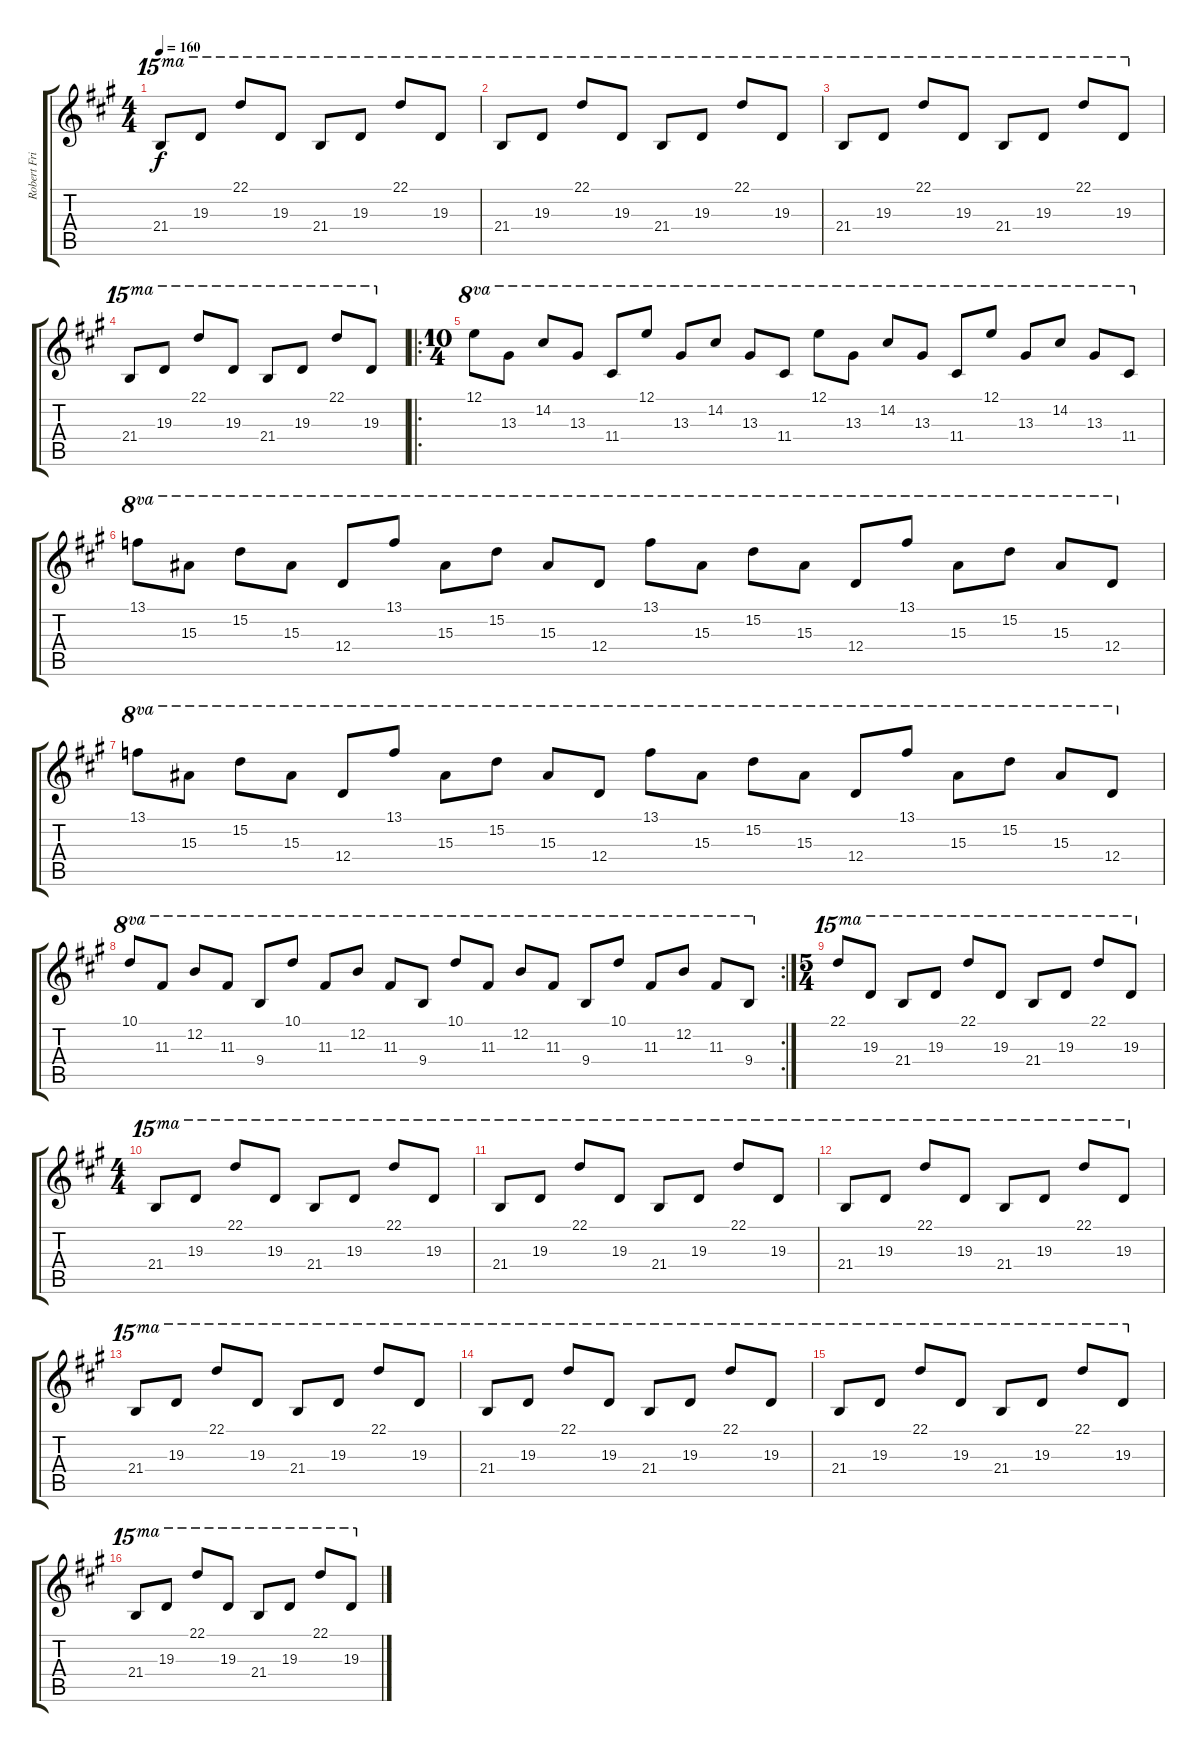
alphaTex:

\track ("Robert Fripp" "Robert Fri") {instrument electricguitarclean}
\staff {score tabs}
\tuning (E4 B3 G3 D3 A2 E2) {hide}
\ts (4 4)
\tempo 160
\clef g2
\ks a
21.4.8{ot 15ma dy f} 19.3.8{ot 15ma} 22.1.8{ot 15ma} 19.3.8{ot 15ma} 21.4.8{ot 15ma} 19.3.8{ot 15ma} 22.1.8{ot 15ma} 19.3.8{ot 15ma} |
21.4.8{ot 15ma} 19.3.8{ot 15ma} 22.1.8{ot 15ma} 19.3.8{ot 15ma} 21.4.8{ot 15ma} 19.3.8{ot 15ma} 22.1.8{ot 15ma} 19.3.8{ot 15ma} |
21.4.8{ot 15ma} 19.3.8{ot 15ma} 22.1.8{ot 15ma} 19.3.8{ot 15ma} 21.4.8{ot 15ma} 19.3.8{ot 15ma} 22.1.8{ot 15ma} 19.3.8{ot 15ma} |
21.4.8{ot 15ma} 19.3.8{ot 15ma} 22.1.8{ot 15ma} 19.3.8{ot 15ma} 21.4.8{ot 15ma} 19.3.8{ot 15ma} 22.1.8{ot 15ma} 19.3.8{ot 15ma} |
\ro
\ts (10 4)
12.1.8{ot 8va} 13.3.8{ot 8va} 14.2.8{ot 8va} 13.3.8{ot 8va} 11.4.8{ot 8va} 12.1.8{ot 8va} 13.3.8{ot 8va} 14.2.8{ot 8va} 13.3.8{ot 8va} 11.4.8{ot 8va} 12.1.8{ot 8va} 13.3.8{ot 8va} 14.2.8{ot 8va} 13.3.8{ot 8va} 11.4.8{ot 8va} 12.1.8{ot 8va} 13.3.8{ot 8va} 14.2.8{ot 8va} 13.3.8{ot 8va} 11.4.8{ot 8va} |
13.1.8{ot 8va} 15.3.8{ot 8va} 15.2.8{ot 8va} 15.3.8{ot 8va} 12.4.8{ot 8va} 13.1.8{ot 8va} 15.3.8{ot 8va} 15.2.8{ot 8va} 15.3.8{ot 8va} 12.4.8{ot 8va} 13.1.8{ot 8va} 15.3.8{ot 8va} 15.2.8{ot 8va} 15.3.8{ot 8va} 12.4.8{ot 8va} 13.1.8{ot 8va} 15.3.8{ot 8va} 15.2.8{ot 8va} 15.3.8{ot 8va} 12.4.8{ot 8va} |
13.1.8{ot 8va} 15.3.8{ot 8va} 15.2.8{ot 8va} 15.3.8{ot 8va} 12.4.8{ot 8va} 13.1.8{ot 8va} 15.3.8{ot 8va} 15.2.8{ot 8va} 15.3.8{ot 8va} 12.4.8{ot 8va} 13.1.8{ot 8va} 15.3.8{ot 8va} 15.2.8{ot 8va} 15.3.8{ot 8va} 12.4.8{ot 8va} 13.1.8{ot 8va} 15.3.8{ot 8va} 15.2.8{ot 8va} 15.3.8{ot 8va} 12.4.8{ot 8va} |
\rc 2
10.1.8{ot 8va} 11.3.8{ot 8va} 12.2.8{ot 8va} 11.3.8{ot 8va} 9.4.8{ot 8va} 10.1.8{ot 8va} 11.3.8{ot 8va} 12.2.8{ot 8va} 11.3.8{ot 8va} 9.4.8{ot 8va} 10.1.8{ot 8va} 11.3.8{ot 8va} 12.2.8{ot 8va} 11.3.8{ot 8va} 9.4.8{ot 8va} 10.1.8{ot 8va} 11.3.8{ot 8va} 12.2.8{ot 8va} 11.3.8{ot 8va} 9.4.8{ot 8va} |
\ts (5 4)
22.1.8{ot 15ma} 19.3.8{ot 15ma} 21.4.8{ot 15ma} 19.3.8{ot 15ma} 22.1.8{ot 15ma} 19.3.8{ot 15ma} 21.4.8{ot 15ma} 19.3.8{ot 15ma} 22.1.8{ot 15ma} 19.3.8{ot 15ma} |
\ts (4 4)
21.4.8{ot 15ma} 19.3.8{ot 15ma} 22.1.8{ot 15ma} 19.3.8{ot 15ma} 21.4.8{ot 15ma} 19.3.8{ot 15ma} 22.1.8{ot 15ma} 19.3.8{ot 15ma} |
21.4.8{ot 15ma} 19.3.8{ot 15ma} 22.1.8{ot 15ma} 19.3.8{ot 15ma} 21.4.8{ot 15ma} 19.3.8{ot 15ma} 22.1.8{ot 15ma} 19.3.8{ot 15ma} |
21.4.8{ot 15ma} 19.3.8{ot 15ma} 22.1.8{ot 15ma} 19.3.8{ot 15ma} 21.4.8{ot 15ma} 19.3.8{ot 15ma} 22.1.8{ot 15ma} 19.3.8{ot 15ma} |
21.4.8{ot 15ma} 19.3.8{ot 15ma} 22.1.8{ot 15ma} 19.3.8{ot 15ma} 21.4.8{ot 15ma} 19.3.8{ot 15ma} 22.1.8{ot 15ma} 19.3.8{ot 15ma} |
21.4.8{ot 15ma} 19.3.8{ot 15ma} 22.1.8{ot 15ma} 19.3.8{ot 15ma} 21.4.8{ot 15ma} 19.3.8{ot 15ma} 22.1.8{ot 15ma} 19.3.8{ot 15ma} |
21.4.8{ot 15ma} 19.3.8{ot 15ma} 22.1.8{ot 15ma} 19.3.8{ot 15ma} 21.4.8{ot 15ma} 19.3.8{ot 15ma} 22.1.8{ot 15ma} 19.3.8{ot 15ma} |
21.4.8{ot 15ma} 19.3.8{ot 15ma} 22.1.8{ot 15ma} 19.3.8{ot 15ma} 21.4.8{ot 15ma} 19.3.8{ot 15ma} 22.1.8{ot 15ma} 19.3.8{ot 15ma}
